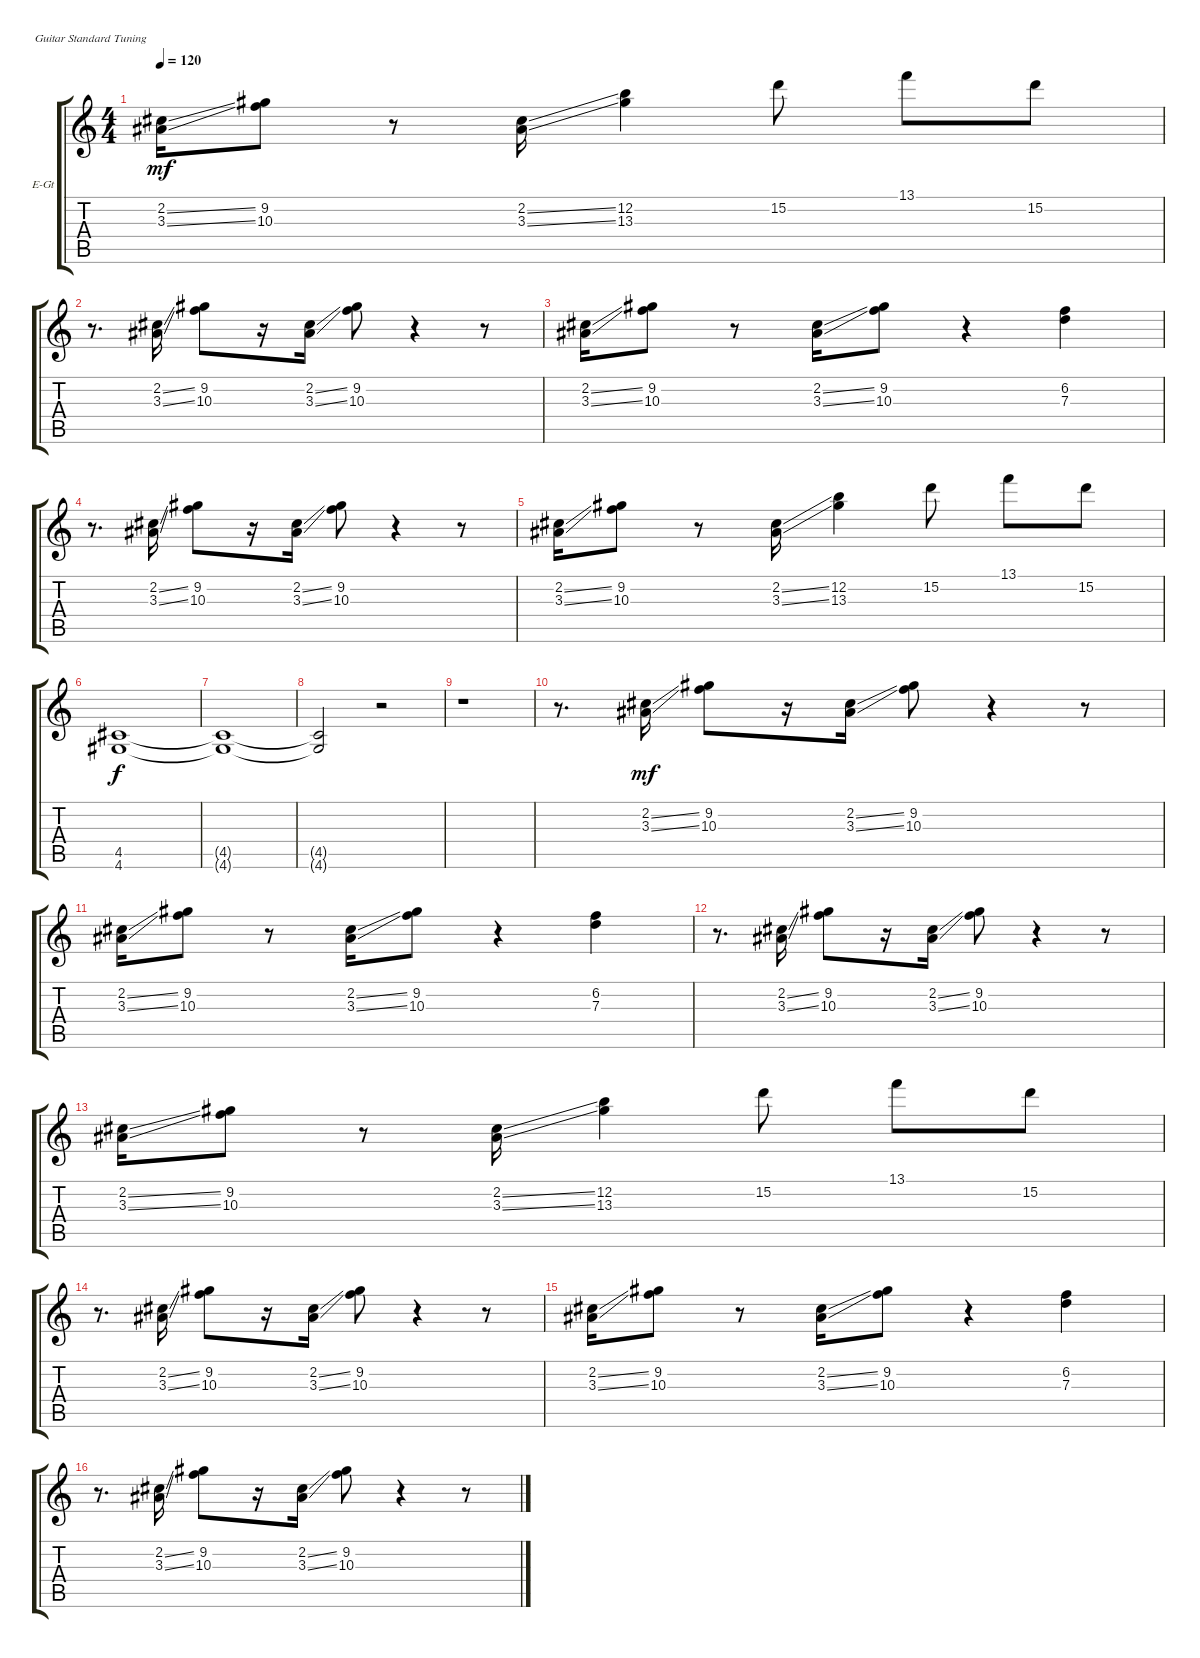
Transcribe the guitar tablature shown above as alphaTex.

\bracketExtendMode groupsimilarinstruments
\firstSystemTrackNameOrientation horizontal
\otherSystemsTrackNameOrientation horizontal
\track ("Guitar" "E-Gt") {instrument distortionguitar}
\staff {score tabs}
\tuning (E4 B3 G3 D3 A2 E2)
\ts (4 4)
\tempo 120
\clef g2
\ks c
(2.2{ss} 3.3{ss}).16{dy mf} (9.2 10.3).8 r.8 (2.2{ss} 3.3{ss}).16 (12.2 13.3).4 15.2.8 13.1.8 15.2.8 |
r.8{d} (2.2{ss} 3.3{ss}).16 (9.2 10.3).8 r.16 (2.2{ss} 3.3{ss}).16 (9.2 10.3).8 r.4 r.8 |
(2.2{ss} 3.3{ss}).16 (9.2 10.3).8 r.8 (2.2{ss} 3.3{ss}).16 (9.2 10.3).8 r.4 (6.2 7.3).4 |
r.8{d} (2.2{ss} 3.3{ss}).16 (9.2 10.3).8 r.16 (2.2{ss} 3.3{ss}).16 (9.2 10.3).8 r.4 r.8 |
(2.2{ss} 3.3{ss}).16 (9.2 10.3).8 r.8 (2.2{ss} 3.3{ss}).16 (12.2 13.3).4 15.2.8 13.1.8 15.2.8 |
(4.5 4.6).1{dy f} |
(4.5{t} 4.6{t}).1 |
(4.5{t} 4.6{t}).2 r.2 |
r.1 |
r.8{d} (2.2{ss} 3.3{ss}).16{dy mf} (9.2 10.3).8 r.16 (2.2{ss} 3.3{ss}).16 (9.2 10.3).8 r.4 r.8 |
(2.2{ss} 3.3{ss}).16 (9.2 10.3).8 r.8 (2.2{ss} 3.3{ss}).16 (9.2 10.3).8 r.4 (6.2 7.3).4 |
r.8{d} (2.2{ss} 3.3{ss}).16 (9.2 10.3).8 r.16 (2.2{ss} 3.3{ss}).16 (9.2 10.3).8 r.4 r.8 |
(2.2{ss} 3.3{ss}).16 (9.2 10.3).8 r.8 (2.2{ss} 3.3{ss}).16 (12.2 13.3).4 15.2.8 13.1.8 15.2.8 |
r.8{d} (2.2{ss} 3.3{ss}).16 (9.2 10.3).8 r.16 (2.2{ss} 3.3{ss}).16 (9.2 10.3).8 r.4 r.8 |
(2.2{ss} 3.3{ss}).16 (9.2 10.3).8 r.8 (2.2{ss} 3.3{ss}).16 (9.2 10.3).8 r.4 (6.2 7.3).4 |
r.8{d} (2.2{ss} 3.3{ss}).16 (9.2 10.3).8 r.16 (2.2{ss} 3.3{ss}).16 (9.2 10.3).8 r.4 r.8
